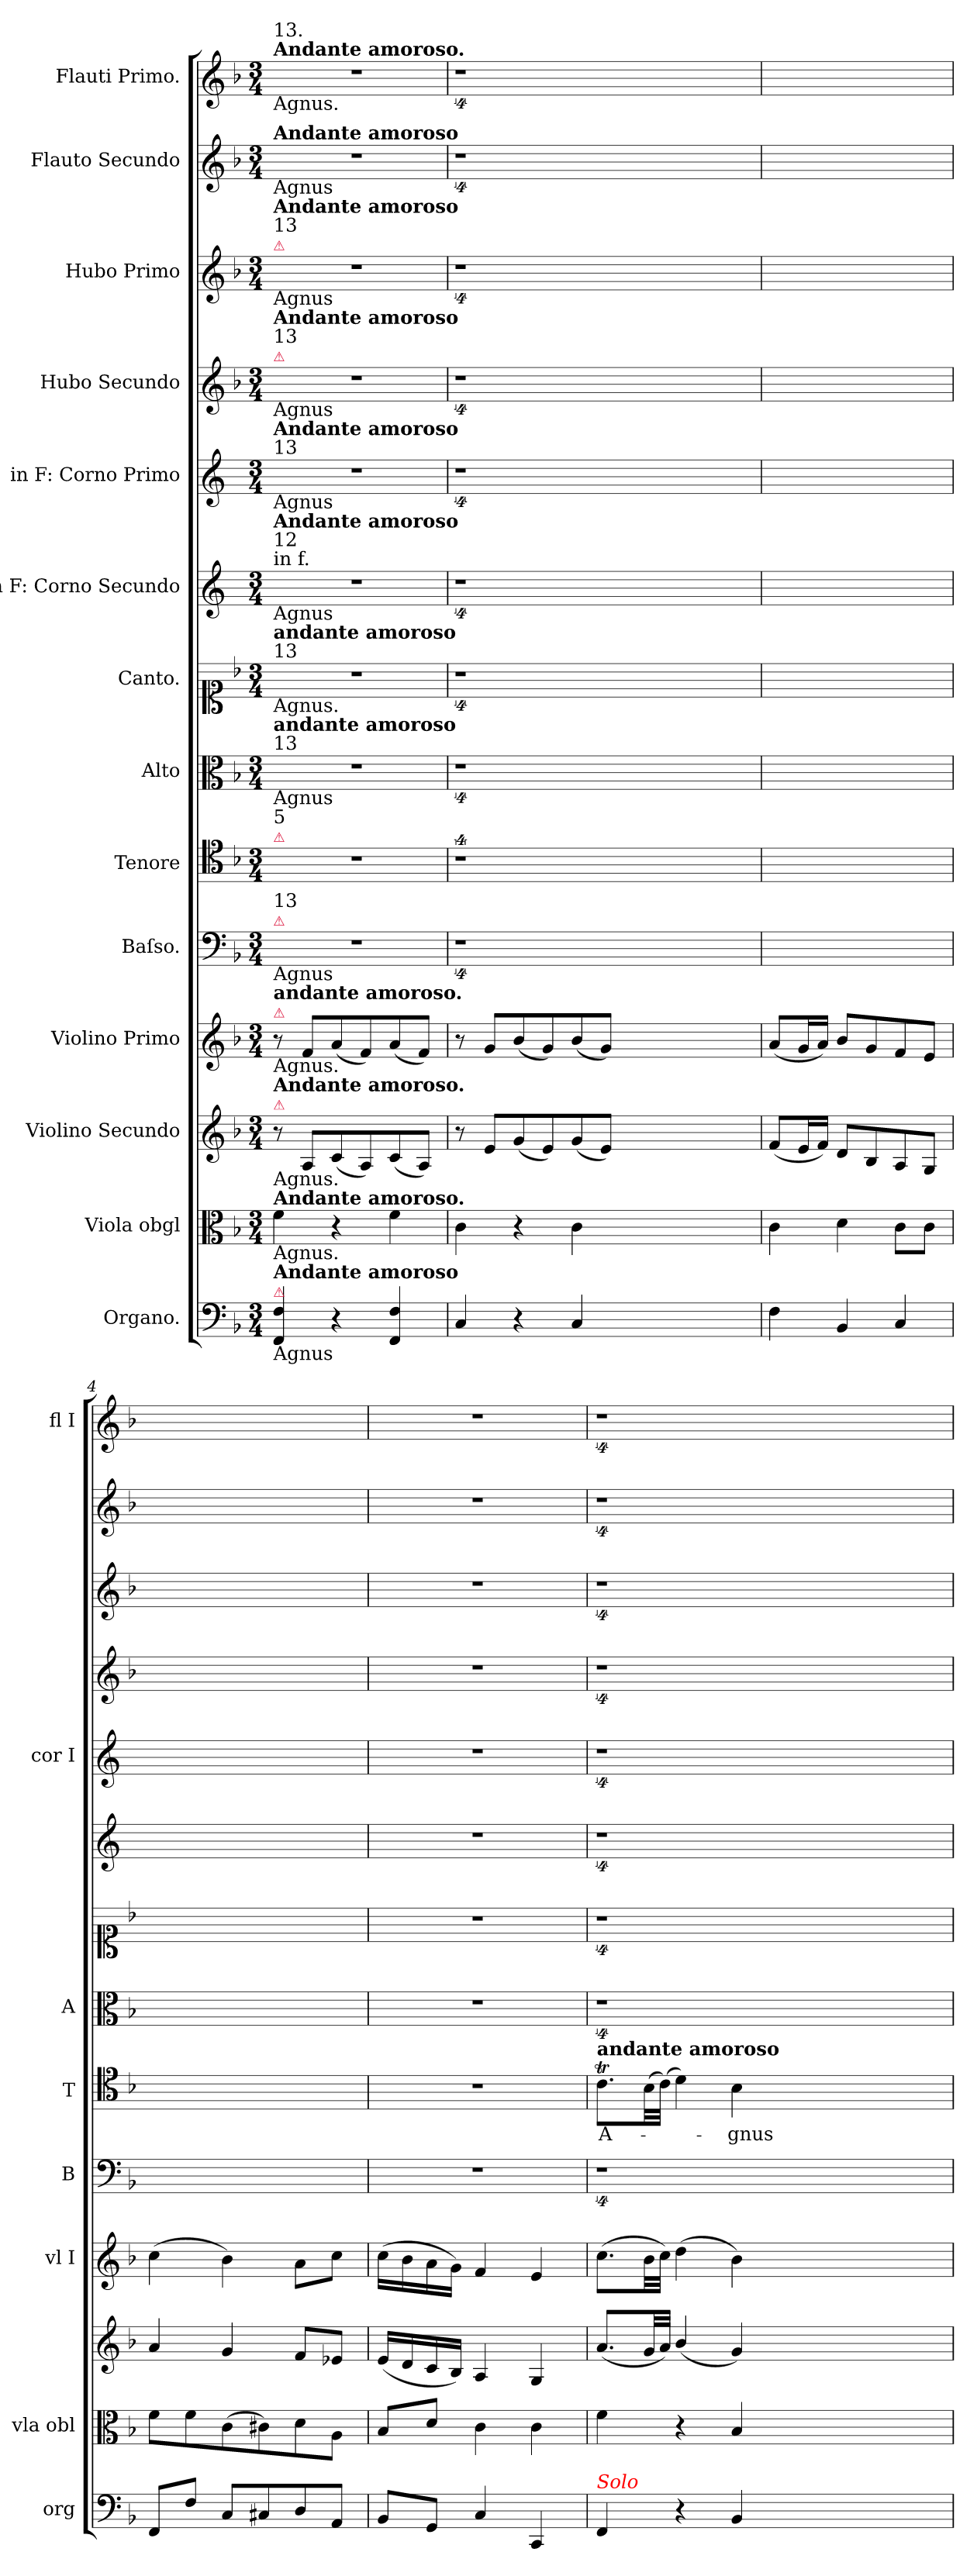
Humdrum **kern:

**kern	**dynam	**kern	**dynam	**kern	**dynam	**kern	**dynam	**kern	**kern	**text	**kern	**kern	**kern	**kern	**kern	**kern	**kern	**kern
*part14	*part14	*part13	*part13	*part12	*part12	*part11	*part11	*part10	*part9	*part9	*part8	*part7	*part6	*part5	*part4	*part3	*part2	*part1
*staff14	*staff14	*staff13	*staff13	*staff12	*staff12	*staff11	*staff11	*staff10	*staff9	*staff9	*staff8	*staff7	*staff6	*staff5	*staff4	*staff3	*staff2	*staff1
*I"Organo.	*	*I"Viola obgl	*	*I"Violino Secundo	*	*I"Violino Primo	*	*I"Baſso.	*I"Tenore	*	*I"Alto	*I"Canto.	*I"in F: Corno Secundo	*I"in F: Corno Primo	*I"Hubo Secundo	*I"Hubo Primo	*I"Flauto Secundo	*I"Flauti Primo.
*I'org	*	*I'vla obl	*	*	*	*I'vl I	*	*I'B	*I'T	*	*I'A	*	*	*I'cor I	*	*	*	*I'fl I
*clefF4	*	*clefC3	*	*clefG2	*	*clefG2	*	*clefF4	*clefC4	*	*clefC3	*clefC1	*clefG2	*clefG2	*clefG2	*clefG2	*clefG2	*clefG2
*	*	*	*	*	*	*	*	*	*	*	*	*	*ITrd4c7	*ITrd4c7	*	*	*	*
*k[b-]	*	*k[b-]	*	*k[b-]	*	*k[b-]	*	*k[b-]	*k[b-]	*	*k[b-]	*k[b-]	*k[b-]	*k[b-]	*k[b-]	*k[b-]	*k[b-]	*k[b-]
*F:	*	*F:	*	*F:	*	*F:	*	*F:	*F:	*	*F:	*F:	*F:	*F:	*F:	*F:	*F:	*F:
*M3/4	*	*M3/4	*	*M3/4	*	*M3/4	*	*M3/4	*M3/4	*	*M3/4	*M3/4	*M3/4	*M3/4	*M3/4	*M3/4	*M3/4	*M3/4
=1	=1	=1	=1	=1	=1	=1	=1	=1	=1	=1	=1	=1	=1	=1	=1	=1	=1	=1
!	!	!	!	!	!	!	!	!	!	!	!	!	!	!	!	!	!	!LO:TX:b:t=Agnus.
!	!	!	!	!	!	!	!	!	!	!	!	!	!	!	!	!	!	!LO:TX:a:B:t=Andante amoroso.
!	!	!	!	!	!	!	!	!	!	!	!	!	!	!	!	!	!	!LO:TX:a:t=13.
!	!	!	!	!	!	!	!	!	!	!	!	!	!	!	!	!	!LO:TX:a:B:t=Andante amoroso	!
!	!	!	!	!	!	!	!	!	!	!	!	!	!	!	!	!	!LO:TX:b:t=Agnus	!
!	!	!	!	!	!	!	!	!	!	!	!	!	!	!	!	!LO:TX:a:color=crimson:t=⚠	!	!
!	!	!	!	!	!	!	!	!	!	!	!	!	!	!	!	!LO:TX:a:t=13	!	!
!	!	!	!	!	!	!	!	!	!	!	!	!	!	!	!	!LO:TX:a:B:t=Andante amoroso	!	!
!	!	!	!	!	!	!	!	!	!	!	!	!	!	!	!	!LO:TX:b:t=Agnus	!	!
!	!	!	!	!	!	!	!	!	!	!	!	!	!	!	!LO:TX:a:color=crimson:t=⚠	!	!	!
!	!	!	!	!	!	!	!	!	!	!	!	!	!	!	!LO:TX:a:t=13	!	!	!
!	!	!	!	!	!	!	!	!	!	!	!	!	!	!	!LO:TX:b:t=Agnus	!	!	!
!	!	!	!	!	!	!	!	!	!	!	!	!	!	!	!LO:TX:a:B:t=Andante amoroso	!	!	!
!	!	!	!	!	!	!	!	!	!	!	!	!	!	!LO:TX:b:t=Agnus	!	!	!	!
!	!	!	!	!	!	!	!	!	!	!	!	!	!	!LO:TX:a:t=13	!	!	!	!
!	!	!	!	!	!	!	!	!	!	!	!	!	!	!LO:TX:a:B:t=Andante amoroso	!	!	!	!
!	!	!	!	!	!	!	!	!	!	!	!	!	!LO:TX:a:t=in f.	!	!	!	!	!
!	!	!	!	!	!	!	!	!	!	!	!	!	!LO:TX:b:t=Agnus	!	!	!	!	!
!	!	!	!	!	!	!	!	!	!	!	!	!	!LO:TX:a:t=12	!	!	!	!	!
!	!	!	!	!	!	!	!	!	!	!	!	!	!LO:TX:a:B:t=Andante amoroso	!	!	!	!	!
!	!	!	!	!	!	!	!	!	!	!	!	!LO:TX:b:t=Agnus.	!	!	!	!	!	!
!	!	!	!	!	!	!	!	!	!	!	!	!LO:TX:a:t=13	!	!	!	!	!	!
!	!	!	!	!	!	!	!	!	!	!	!	!LO:TX:a:B:t=andante amoroso	!	!	!	!	!	!
!	!	!	!	!	!	!	!	!	!	!	!LO:TX:a:t=13	!	!	!	!	!	!	!
!	!	!	!	!	!	!	!	!	!	!	!LO:TX:b:t=Agnus	!	!	!	!	!	!	!
!	!	!	!	!	!	!	!	!	!	!	!LO:TX:a:B:t=andante amoroso	!	!	!	!	!	!	!
!	!	!	!	!	!	!	!	!	!LO:TX:a:color=crimson:t=⚠	!	!	!	!	!	!	!	!	!
!	!	!	!	!	!	!	!	!	!LO:TX:a:t=5	!	!	!	!	!	!	!	!	!
!	!	!	!	!	!	!	!	!LO:TX:a:color=crimson:t=⚠	!	!	!	!	!	!	!	!	!	!
!	!	!	!	!	!	!	!	!LO:TX:a:t=13	!	!	!	!	!	!	!	!	!	!
!	!	!	!	!	!	!	!	!LO:TX:b:t=Agnus	!	!	!	!	!	!	!	!	!	!
!	!	!	!	!	!	!LO:TX:a:color=crimson:t=⚠	!	!	!	!	!	!	!	!	!	!	!	!
!	!	!	!	!	!	!LO:TX:a:B:t=andante amoroso.	!	!	!	!	!	!	!	!	!	!	!	!
!	!	!	!	!	!	!LO:TX:b:t=Agnus.	!	!	!	!	!	!	!	!	!	!	!	!
!	!	!	!	!LO:TX:a:color=crimson:t=⚠	!	!	!	!	!	!	!	!	!	!	!	!	!	!
!	!	!	!	!LO:TX:a:B:t=Andante amoroso.	!	!	!	!	!	!	!	!	!	!	!	!	!	!
!	!	!	!	!LO:TX:b:t=Agnus.	!	!	!	!	!	!	!	!	!	!	!	!	!	!
!	!	!LO:TX:a:B:t=Andante amoroso.	!	!	!	!	!	!	!	!	!	!	!	!	!	!	!	!
!	!	!LO:TX:b:t=Agnus.	!	!	!	!	!	!	!	!	!	!	!	!	!	!	!	!
!LO:TX:a:color=crimson:t=⚠	!	!	!	!	!	!	!	!	!	!	!	!	!	!	!	!	!	!
!LO:TX:b:t=Agnus	!	!	!	!	!	!	!	!	!	!	!	!	!	!	!	!	!	!
!LO:TX:a:B:t=Andante amoroso	!	!	!	!	!	!	!	!	!	!	!	!	!	!	!	!	!	!
!	!LO:DY:b	!	!LO:DY:b	!	!	!	!	!	!	!	!	!	!	!	!	!	!	!
4FF/ 4F/	pia	4f\	pia	8r	.	8r	.	2.r	2.r	.	2.r	2.r	2.r	2.r	2.r	2.r	2.r	2.r
!	!	!	!	!	!LO:DY:a	!	!LO:DY:a	!	!	!	!	!	!	!	!	!	!	!
.	.	.	.	8A/L	mezzo Piano	8f/L	mezzo piano	.	.	.	.	.	.	.	.	.	.	.
4r	.	4r	.	(8c/	.	(8a/	.	.	.	.	.	.	.	.	.	.	.	.
.	.	.	.	8A/)	.	8f/)	.	.	.	.	.	.	.	.	.	.	.	.
4FF/ 4F/	.	4f\	.	(8c/	.	(8a/	.	.	.	.	.	.	.	.	.	.	.	.
.	.	.	.	8A/J)	.	8f/J)	.	.	.	.	.	.	.	.	.	.	.	.
=2	=2	=2	=2	=2	=2	=2	=2	=2	=2	=2	=2	=2	=2	=2	=2	=2	=2	=2
4C/	.	4c\	.	8r	.	8r	.	4%9r	4%9r	.	4%9r	4%9r	4%9r	4%9r	4%9r	4%9r	4%9r	4%9r
.	.	.	.	8e/L	.	8g/L	.	.	.	.	.	.	.	.	.	.	.	.
4r	.	4r	.	(8g/	.	(8b-/	.	.	.	.	.	.	.	.	.	.	.	.
.	.	.	.	8e/)	.	8g/)	.	.	.	.	.	.	.	.	.	.	.	.
4C/	.	4c\	.	(8g/	.	(8b-/	.	.	.	.	.	.	.	.	.	.	.	.
.	.	.	.	8e/J)	.	8g/J)	.	.	.	.	.	.	.	.	.	.	.	.
1.ryy	.	1.ryy	.	1.ryy	.	1.ryy	.	.	.	.	.	.	.	.	.	.	.	.
=3	=3	=3	=3	=3	=3	=3	=3	=3	=3	=3	=3	=3	=3	=3	=3	=3	=3	=3
4F\	.	4c\	.	(8f/L	.	(8a/L	.	2.ryy	2.ryy	.	2.ryy	2.ryy	2.ryy	2.ryy	2.ryy	2.ryy	2.ryy	2.ryy
.	.	.	.	16e/L	.	16g/L	.	.	.	.	.	.	.	.	.	.	.	.
.	.	.	.	16f/JJ)	.	16a/JJ)	.	.	.	.	.	.	.	.	.	.	.	.
4BB-/	.	4d\	.	8d/L	.	8b-/L	.	.	.	.	.	.	.	.	.	.	.	.
.	.	.	.	8B-/	.	8g/	.	.	.	.	.	.	.	.	.	.	.	.
4C/	.	8c\L	.	8A/	.	8f/	.	.	.	.	.	.	.	.	.	.	.	.
.	.	8c\J	.	8G/J	.	8e/J	.	.	.	.	.	.	.	.	.	.	.	.
=4	=4	=4	=4	=4	=4	=4	=4	=4	=4	=4	=4	=4	=4	=4	=4	=4	=4	=4
8FF/L	.	8f\L	.	4a/	.	(4cc\	.	2.ryy	2.ryy	.	2.ryy	2.ryy	2.ryy	2.ryy	2.ryy	2.ryy	2.ryy	2.ryy
8F\J	.	8f\	.	.	.	.	.	.	.	.	.	.	.	.	.	.	.	.
8C/L	.	(8c\	.	4g/	.	4b-\)	.	.	.	.	.	.	.	.	.	.	.	.
8C#X/	.	8c#X\)	.	.	.	.	.	.	.	.	.	.	.	.	.	.	.	.
8D/	.	8d\	.	8f/L	.	8a\L	.	.	.	.	.	.	.	.	.	.	.	.
8AA/J	.	8A\J	.	8e-X/J	.	8cc\J	.	.	.	.	.	.	.	.	.	.	.	.
=5	=5	=5	=5	=5	=5	=5	=5	=5	=5	=5	=5	=5	=5	=5	=5	=5	=5	=5
!	!	!	!	!	!	!	!	!	!LO:N:vis=1	!	!	!	!	!	!	!	!	!
8BB-/L	.	8B-/L	.	(16e/LL	.	(16cc\LL	.	2.r	2.r	.	2.r	2.r	2.r	2.r	2.r	2.r	2.r	2.r
.	.	.	.	16d/	.	16b-\	.	.	.	.	.	.	.	.	.	.	.	.
8GG/J	.	8d/J	.	16c/	.	16a\	.	.	.	.	.	.	.	.	.	.	.	.
.	.	.	.	16B-/JJ)	.	16g\JJ)	.	.	.	.	.	.	.	.	.	.	.	.
4C/	.	4c\	.	4A/	.	4f/	.	.	.	.	.	.	.	.	.	.	.	.
4CC/	.	4c\	.	4G/	.	4e/	.	.	.	.	.	.	.	.	.	.	.	.
=6	=6	=6	=6	=6	=6	=6	=6	=6	=6	=6	=6	=6	=6	=6	=6	=6	=6	=6
!	!	!	!	!	!	!	!	!	!LO:TX:a:B:t=andante amoroso	!	!	!	!	!	!	!	!	!
!LO:TX:a:i:color=red:t=Solo	!	!	!	!	!	!	!	!	!	!	!	!	!	!	!	!	!	!
!	!	!	!	!	!LO:DY:b	!	!LO:DY:b	!	!	!	!	!	!	!	!	!	!	!
4FF/	.	4f\	.	(8.a/L	pia	(8.cc\L	pia vox	4%9r	8.cT\L	A-	4%9r	4%9r	4%9r	4%9r	4%9r	4%9r	4%9r	4%9r
.	.	.	.	32g/LL	.	32b-\LL	.	.	(32B-\LL	.	.	.	.	.	.	.	.	.
.	.	.	.	32a/JJJ)	.	32cc\JJJ)	.	.	(32c\JJJ)	.	.	.	.	.	.	.	.	.
4r	.	4r	.	(4b-/	.	(4dd\	.	.	4d\)	.	.	.	.	.	.	.	.	.
4BB-/	.	4B-/	.	4g/)	.	4b-\)	.	.	4B-\	-gnus	.	.	.	.	.	.	.	.
1.ryy	.	1.ryy	.	1.ryy	.	1.ryy	.	.	1.ryy	.	.	.	.	.	.	.	.	.
=	=	=	=	=	=	=	=	=	=	=	=	=	=	=	=	=	=	=
*-	*-	*-	*-	*-	*-	*-	*-	*-	*-	*-	*-	*-	*-	*-	*-	*-	*-	*-
